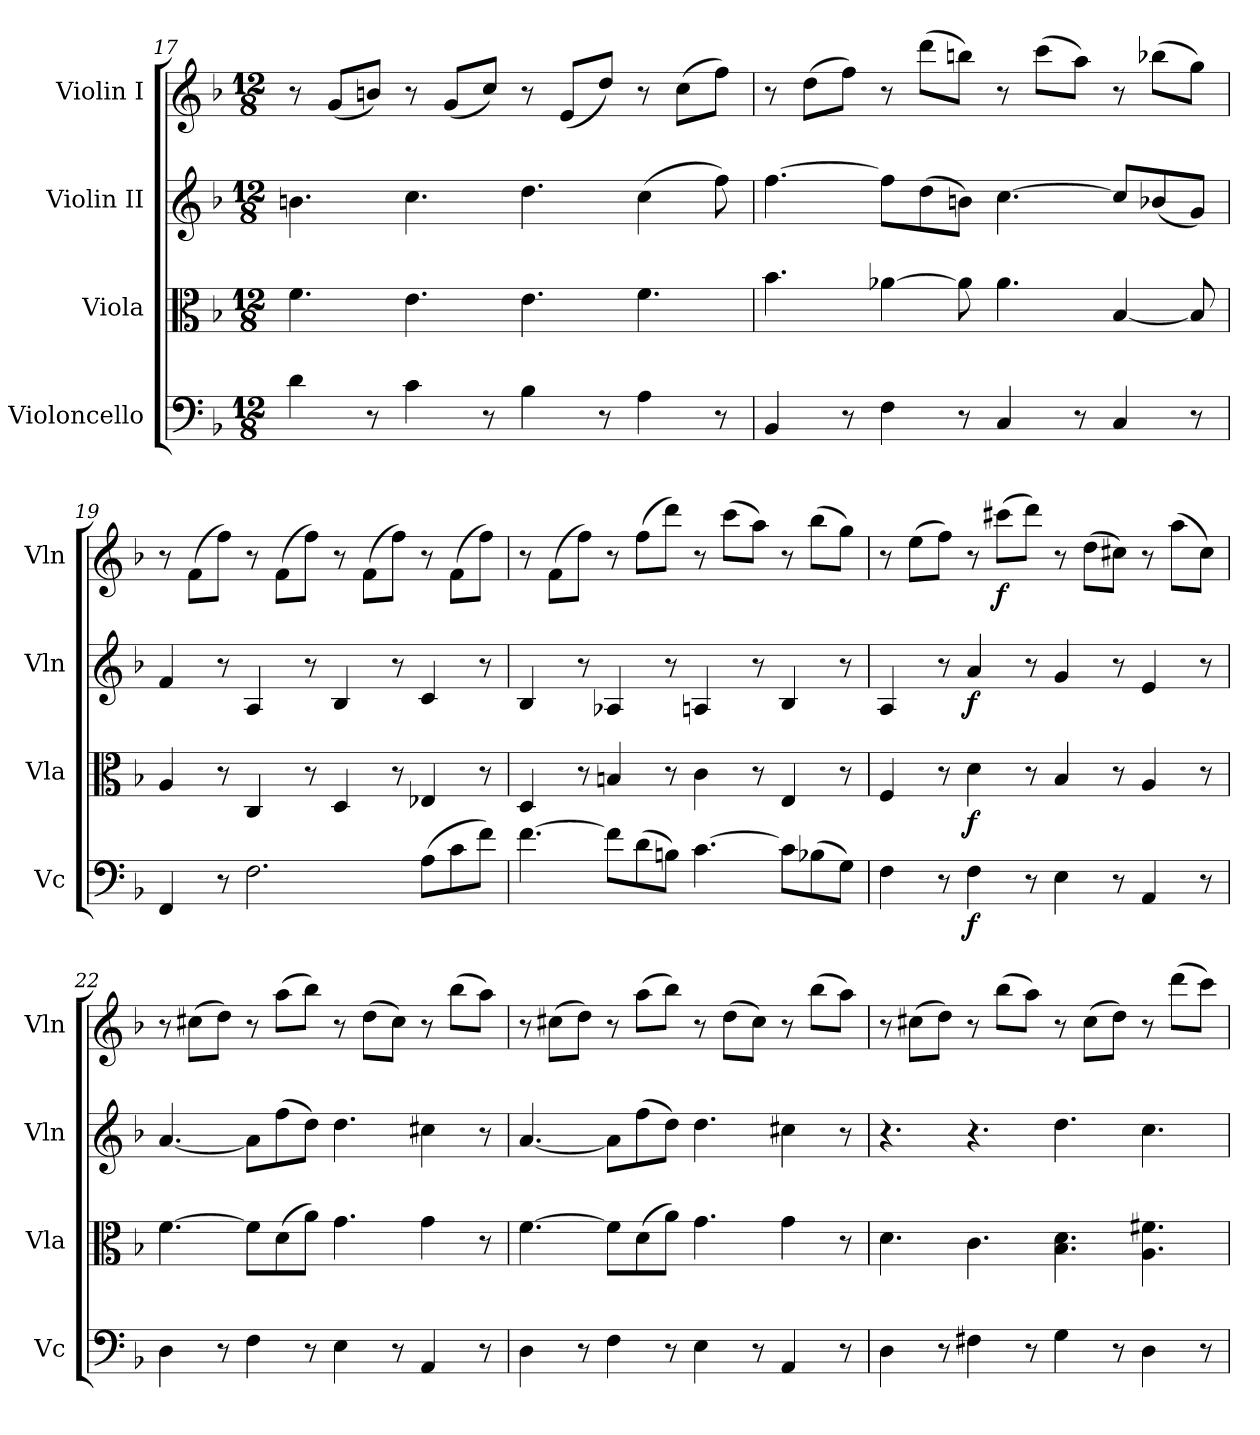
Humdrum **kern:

**kern	**dynam	**kern	**dynam	**kern	**dynam	**kern	**dynam
*part4	*part4	*part3	*part3	*part2	*part2	*part1	*part1
*staff4	*staff4	*staff3	*staff3	*staff2	*staff2	*staff1	*staff1
*I"Violoncello	*	*I"Viola	*	*I"Violin II	*	*I"Violin I	*
*I'Vc	*	*I'Vla	*	*I'Vln	*	*I'Vln	*
*clefF4	*	*clefC3	*	*clefG2	*	*clefG2	*
*k[b-]	*	*k[b-]	*	*k[b-]	*	*k[b-]	*
*M12/8	*	*M12/8	*	*M12/8	*	*M12/8	*
=17	=17	=17	=17	=17	=17	=17	=17
4d\	.	4.f\	.	4.bn\	.	8r	.
.	.	.	.	.	.	(8g/L	.
8r	.	.	.	.	.	8bn/J)	.
4c\	.	4.e\	.	4.cc\	.	8r	.
.	.	.	.	.	.	(8g/L	.
8r	.	.	.	.	.	8cc/J)	.
4B-\	.	4.e\	.	4.dd\	.	8r	.
.	.	.	.	.	.	(8e/L	.
8r	.	.	.	.	.	8dd/J)	.
4A\	.	4.f\	.	(4cc\	.	8r	.
.	.	.	.	.	.	(8cc\L	.
8r	.	.	.	8ff\)	.	8ff\J)	.
!!LO:PB:g=z
=18	=18	=18	=18	=18	=18	=18	=18
4BB-/	.	4.b-\	.	[4.ff\	.	8r	.
.	.	.	.	.	.	(8dd\L	.
8r	.	.	.	.	.	8ff\J)	.
4F\	.	[4a-X\	.	8ff\L]	.	8r	.
.	.	.	.	(8dd\	.	(8ddd\L	.
8r	.	8a-\]	.	8bn\J)	.	8bbn\J)	.
4C/	.	4.a-\	.	[4.cc\	.	8r	.
.	.	.	.	.	.	(8ccc\L	.
8r	.	.	.	.	.	8aa\J)	.
4C/	.	[4B-/	.	8cc/L]	.	8r	.
.	.	.	.	(8b-X/	.	(8bb-X\L	.
8r	.	8B-/]	.	8g/J)	.	8gg\J)	.
=19	=19	=19	=19	=19	=19	=19	=19
4FF/	.	4A/	.	4f/	.	8r	.
.	.	.	.	.	.	(8f\L	.
8r	.	8r	.	8r	.	8ff\J)	.
2.F\	.	4C/	.	4A/	.	8r	.
.	.	.	.	.	.	(8f\L	.
.	.	8r	.	8r	.	8ff\J)	.
.	.	4D/	.	4B-/	.	8r	.
.	.	.	.	.	.	(8f\L	.
.	.	8r	.	8r	.	8ff\J)	.
(8A\L	.	4E-X/	.	4c/	.	8r	.
8c\	.	.	.	.	.	(8f\L	.
8f\J)	.	8r	.	8r	.	8ff\J)	.
=20	=20	=20	=20	=20	=20	=20	=20
[4.f\	.	4D/	.	4B-/	.	8r	.
.	.	.	.	.	.	(8f\L	.
.	.	8r	.	8r	.	8ff\J)	.
8f\L]	.	4Bn/	.	4A-X/	.	8r	.
(8d\	.	.	.	.	.	(8ff\L	.
8Bn\J)	.	8r	.	8r	.	8ddd\J)	.
[4.c\	.	4c\	.	4An/	.	8r	.
.	.	.	.	.	.	(8ccc\L	.
.	.	8r	.	8r	.	8aa\J)	.
8c\L]	.	4E/	.	4B-/	.	8r	.
(8B-X\	.	.	.	.	.	(8bb-\L	.
8G\J)	.	8r	.	8r	.	8gg\J)	.
!!LO:LB:g=z
=21	=21	=21	=21	=21	=21	=21	=21
4F\	.	4F/	.	4A/	.	8r	.
.	.	.	.	.	.	(8ee\L	.
8r	.	8r	.	8r	.	8ff\J)	.
!	!LO:DY:b	!	!LO:DY:b	!	!LO:DY:b	!	!
4F\	f	4d\	f	4a/	f	8r	.
!	!	!	!	!	!	!	!LO:DY:b
.	.	.	.	.	.	(8ccc#X\L	f
8r	.	8r	.	8r	.	8ddd\J)	.
4E\	.	4B-/	.	4g/	.	8r	.
.	.	.	.	.	.	(8dd\L	.
8r	.	8r	.	8r	.	8cc#X\J)	.
4AA/	.	4A/	.	4e/	.	8r	.
.	.	.	.	.	.	(8aa\L	.
8r	.	8r	.	8r	.	8cc#\J)	.
=22	=22	=22	=22	=22	=22	=22	=22
4D\	.	[4.f\	.	[4.a/	.	8r	.
.	.	.	.	.	.	(8cc#X\L	.
8r	.	.	.	.	.	8dd\J)	.
4F\	.	8f\L]	.	8a\L]	.	8r	.
.	.	(8d\	.	(8ff\	.	(8aa\L	.
8r	.	8a\J)	.	8dd\J)	.	8bb-\J)	.
4E\	.	4.g\	.	4.dd\	.	8r	.
.	.	.	.	.	.	(8dd\L	.
8r	.	.	.	.	.	8cc#\J)	.
4AA/	.	4g\	.	4cc#X\	.	8r	.
.	.	.	.	.	.	(8bb-\L	.
8r	.	8r	.	8r	.	8aa\J)	.
=23	=23	=23	=23	=23	=23	=23	=23
4D\	.	[4.f\	.	[4.a/	.	8r	.
.	.	.	.	.	.	(8cc#X\L	.
8r	.	.	.	.	.	8dd\J)	.
4F\	.	8f\L]	.	8a\L]	.	8r	.
.	.	(8d\	.	(8ff\	.	(8aa\L	.
8r	.	8a\J)	.	8dd\J)	.	8bb-\J)	.
4E\	.	4.g\	.	4.dd\	.	8r	.
.	.	.	.	.	.	(8dd\L	.
8r	.	.	.	.	.	8cc#\J)	.
4AA/	.	4g\	.	4cc#X\	.	8r	.
.	.	.	.	.	.	(8bb-\L	.
8r	.	8r	.	8r	.	8aa\J)	.
!!LO:LB:g=z
=24	=24	=24	=24	=24	=24	=24	=24
4D\	.	4.d\	.	4.r	.	8r	.
.	.	.	.	.	.	(8cc#X\L	.
8r	.	.	.	.	.	8dd\J)	.
4F#X\	.	4.c\	.	4.r	.	8r	.
.	.	.	.	.	.	(8bb-\L	.
8r	.	.	.	.	.	8aa\J)	.
4G\	.	4.B-\ 4.d\	.	4.dd\	.	8r	.
.	.	.	.	.	.	(8cc#\L	.
8r	.	.	.	.	.	8dd\J)	.
4D\	.	4.A\ 4.f#X\	.	4.cc\	.	8r	.
.	.	.	.	.	.	(8ddd\L	.
8r	.	.	.	.	.	8ccc\J)	.
=	=	=	=	=	=	=	=
*-	*-	*-	*-	*-	*-	*-	*-
